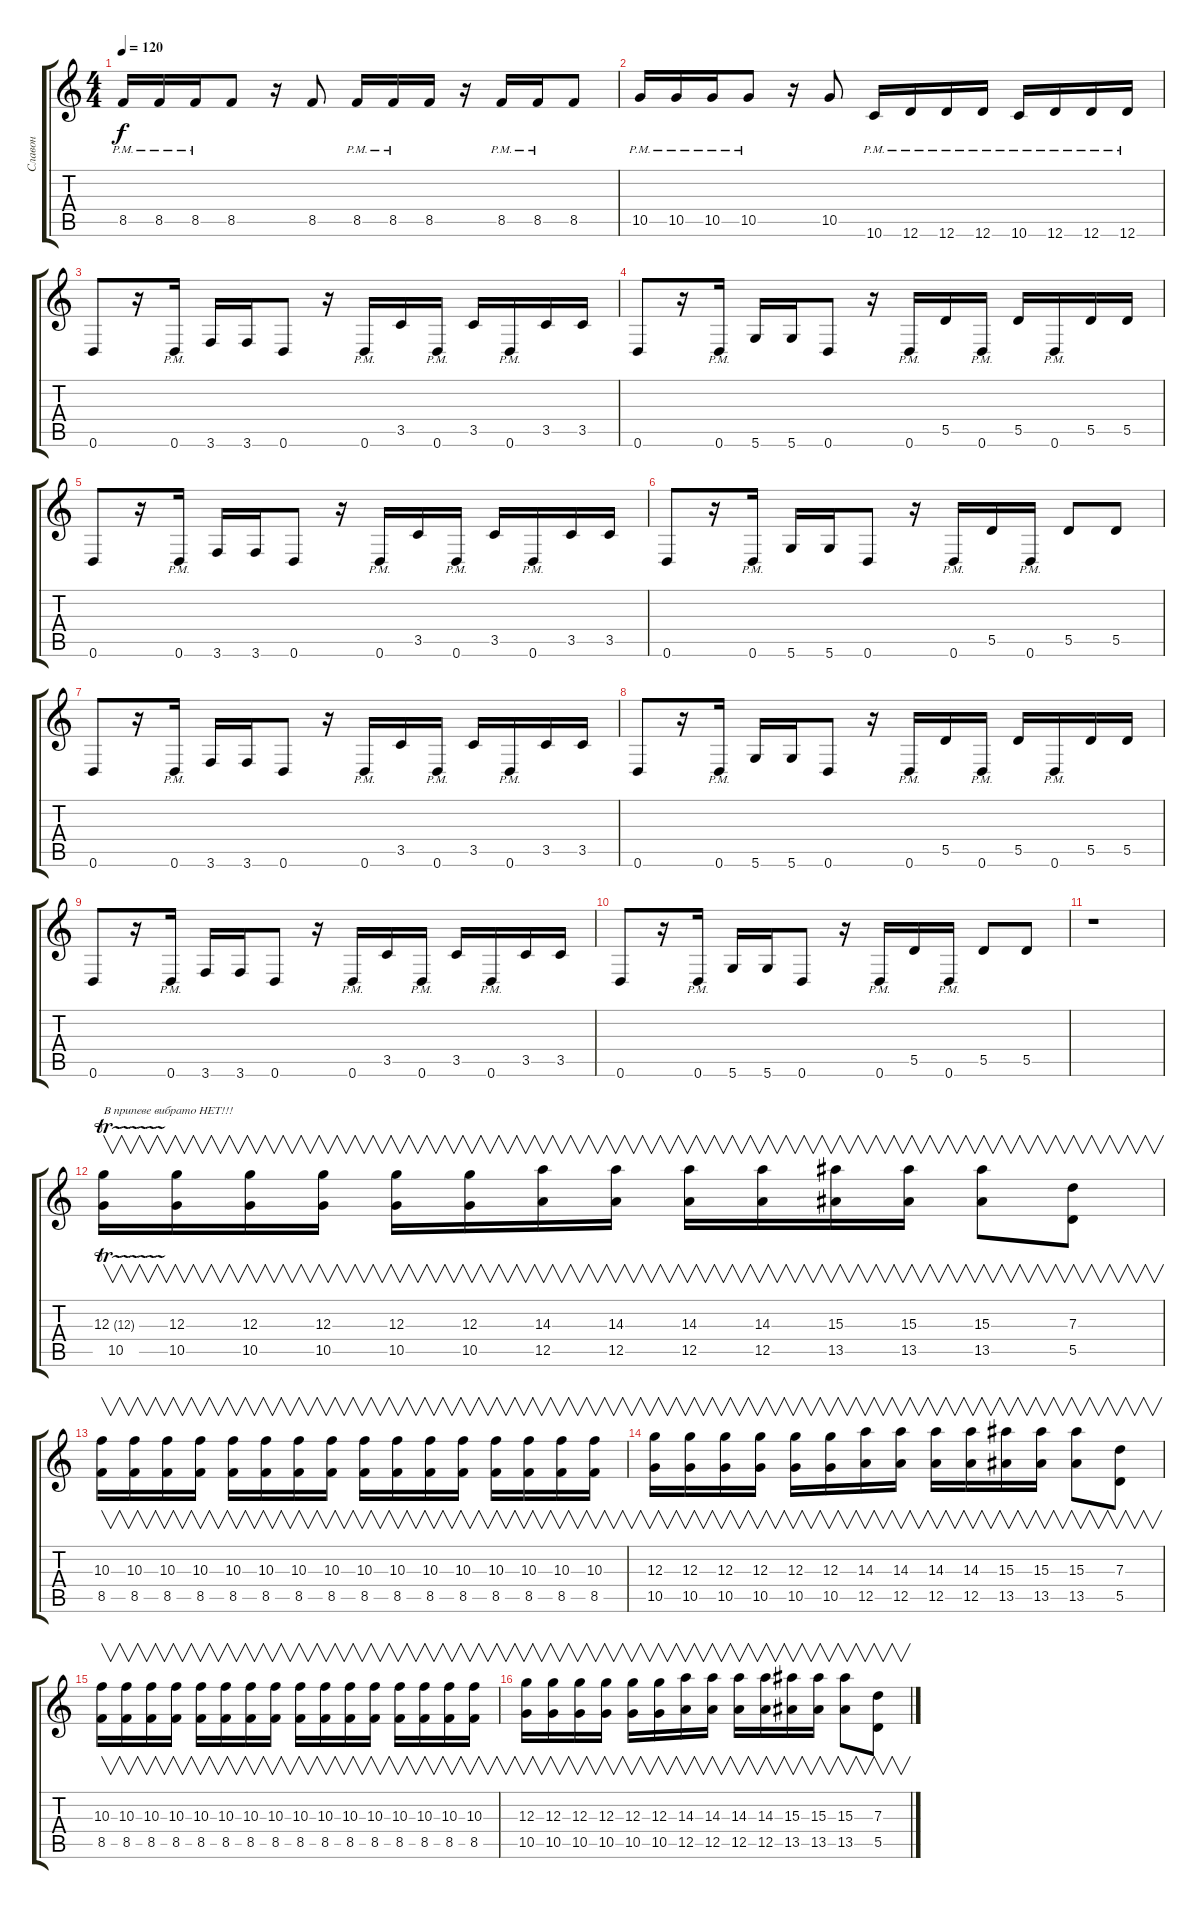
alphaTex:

\track ("Славон" "Славон") {instrument distortionguitar}
\staff {score tabs}
\tuning (E4 B3 G3 D3 A2 D2) {hide}
\ts (4 4)
\tempo 120
\clef g2
\ks c
8.5{pm}.16{dy f} 8.5{pm}.16 8.5{pm}.16 8.5.8 r.16 8.5.8 8.5{pm}.16 8.5{pm}.16 8.5.16 r.16 8.5{pm}.16 8.5{pm}.16 8.5.8 |
10.5{pm}.16 10.5{pm}.16 10.5{pm}.16 10.5{pm}.8 r.16 10.5.8 10.6{pm}.16 12.6{pm}.16 12.6{pm}.16 12.6{pm}.16 10.6{pm}.16 12.6{pm}.16 12.6{pm}.16 12.6{pm}.16 |
0.6.8 r.16 0.6{pm}.16 3.6.16 3.6.16 0.6.8 r.16 0.6{pm}.16 3.5.16 0.6{pm}.16 3.5.16 0.6{pm}.16 3.5.16 3.5.16 |
0.6.8 r.16 0.6{pm}.16 5.6.16 5.6.16 0.6.8 r.16 0.6{pm}.16 5.5.16 0.6{pm}.16 5.5.16 0.6{pm}.16 5.5.16 5.5.16 |
0.6.8 r.16 0.6{pm}.16 3.6.16 3.6.16 0.6.8 r.16 0.6{pm}.16 3.5.16 0.6{pm}.16 3.5.16 0.6{pm}.16 3.5.16 3.5.16 |
0.6.8 r.16 0.6{pm}.16 5.6.16 5.6.16 0.6.8 r.16 0.6{pm}.16 5.5.16 0.6{pm}.16 5.5.8 5.5.8 |
0.6.8 r.16 0.6{pm}.16 3.6.16 3.6.16 0.6.8 r.16 0.6{pm}.16 3.5.16 0.6{pm}.16 3.5.16 0.6{pm}.16 3.5.16 3.5.16 |
0.6.8 r.16 0.6{pm}.16 5.6.16 5.6.16 0.6.8 r.16 0.6{pm}.16 5.5.16 0.6{pm}.16 5.5.16 0.6{pm}.16 5.5.16 5.5.16 |
0.6.8 r.16 0.6{pm}.16 3.6.16 3.6.16 0.6.8 r.16 0.6{pm}.16 3.5.16 0.6{pm}.16 3.5.16 0.6{pm}.16 3.5.16 3.5.16 |
0.6.8 r.16 0.6{pm}.16 5.6.16 5.6.16 0.6.8 r.16 0.6{pm}.16 5.5.16 0.6{pm}.16 5.5.8 5.5.8 |
r.1 |
(12.3{tr (12 16)} 10.5).16{v txt "В припеве вибрато НЕТ!!!"} (12.3 10.5).16{v} (12.3 10.5).16{v} (12.3 10.5).16{v} (12.3 10.5).16{v} (12.3 10.5).16{v} (14.3 12.5).16{v} (14.3 12.5).16{v} (14.3 12.5).16{v} (14.3 12.5).16{v} (15.3 13.5).16{v} (15.3 13.5).16{v} (15.3 13.5).8{v} (7.3 5.5).8{v} |
(10.3 8.5).16{v} (10.3 8.5).16{v} (10.3 8.5).16{v} (10.3 8.5).16{v} (10.3 8.5).16{v} (10.3 8.5).16{v} (10.3 8.5).16{v} (10.3 8.5).16{v} (10.3 8.5).16{v} (10.3 8.5).16{v} (10.3 8.5).16{v} (10.3 8.5).16{v} (10.3 8.5).16{v} (10.3 8.5).16{v} (10.3 8.5).16{v} (10.3 8.5).16{v} |
(12.3 10.5).16{v} (12.3 10.5).16{v} (12.3 10.5).16{v} (12.3 10.5).16{v} (12.3 10.5).16{v} (12.3 10.5).16{v} (14.3 12.5).16{v} (14.3 12.5).16{v} (14.3 12.5).16{v} (14.3 12.5).16{v} (15.3 13.5).16{v} (15.3 13.5).16{v} (15.3 13.5).8{v} (7.3 5.5).8{v} |
(10.3 8.5).16{v} (10.3 8.5).16{v} (10.3 8.5).16{v} (10.3 8.5).16{v} (10.3 8.5).16{v} (10.3 8.5).16{v} (10.3 8.5).16{v} (10.3 8.5).16{v} (10.3 8.5).16{v} (10.3 8.5).16{v} (10.3 8.5).16{v} (10.3 8.5).16{v} (10.3 8.5).16{v} (10.3 8.5).16{v} (10.3 8.5).16{v} (10.3 8.5).16{v} |
(12.3 10.5).16{v} (12.3 10.5).16{v} (12.3 10.5).16{v} (12.3 10.5).16{v} (12.3 10.5).16{v} (12.3 10.5).16{v} (14.3 12.5).16{v} (14.3 12.5).16{v} (14.3 12.5).16{v} (14.3 12.5).16{v} (15.3 13.5).16{v} (15.3 13.5).16{v} (15.3 13.5).8{v} (7.3 5.5).8{v}
